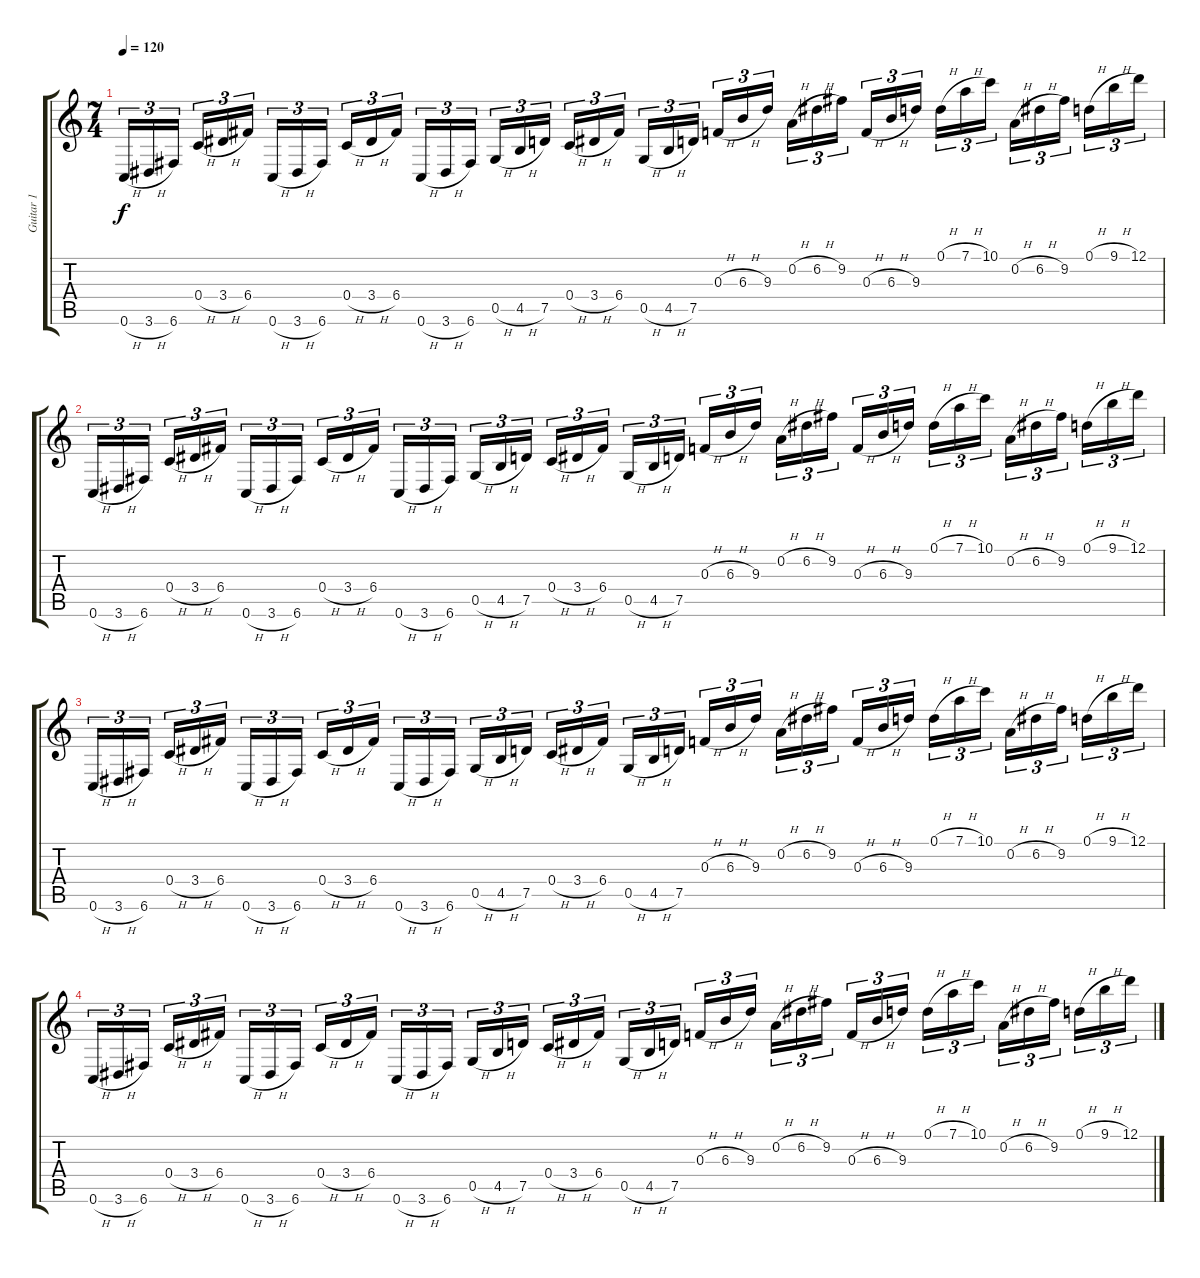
\track ("Guitar 1" "Guitar 1") {instrument distortionguitar}
\staff {score tabs}
\tuning (D4 A3 F3 C3 G2 C2) {hide}
\ts (7 4)
\tempo 120
\clef g2
\ks c
0.6{h}.16{tu (3 2) dy f} 3.6{h}.16{tu (3 2)} 6.6.16{tu (3 2) beam splitsecondary} 0.4{h}.16{tu (3 2)} 3.4{h}.16{tu (3 2)} 6.4.16{tu (3 2)} 0.6{h}.16{tu (3 2)} 3.6{h}.16{tu (3 2)} 6.6.16{tu (3 2) beam splitsecondary} 0.4{h}.16{tu (3 2)} 3.4{h}.16{tu (3 2)} 6.4.16{tu (3 2)} 0.6{h}.16{tu (3 2)} 3.6{h}.16{tu (3 2)} 6.6.16{tu (3 2) beam splitsecondary} 0.5{h}.16{tu (3 2)} 4.5{h}.16{tu (3 2)} 7.5.16{tu (3 2)} 0.4{h}.16{tu (3 2)} 3.4{h}.16{tu (3 2)} 6.4.16{tu (3 2) beam splitsecondary} 0.5{h}.16{tu (3 2)} 4.5{h}.16{tu (3 2)} 7.5.16{tu (3 2)} 0.3{h}.16{tu (3 2)} 6.3{h}.16{tu (3 2)} 9.3.16{tu (3 2) beam splitsecondary} 0.2{h}.16{tu (3 2)} 6.2{h}.16{tu (3 2)} 9.2.16{tu (3 2)} 0.3{h}.16{tu (3 2)} 6.3{h}.16{tu (3 2)} 9.3.16{tu (3 2) beam splitsecondary} 0.1{h}.16{tu (3 2)} 7.1{h}.16{tu (3 2)} 10.1.16{tu (3 2)} 0.2{h}.16{tu (3 2)} 6.2{h}.16{tu (3 2)} 9.2.16{tu (3 2) beam splitsecondary} 0.1{h}.16{tu (3 2)} 9.1{h}.16{tu (3 2)} 12.1.16{tu (3 2)} |
0.6{h}.16{tu (3 2)} 3.6{h}.16{tu (3 2)} 6.6.16{tu (3 2) beam splitsecondary} 0.4{h}.16{tu (3 2)} 3.4{h}.16{tu (3 2)} 6.4.16{tu (3 2)} 0.6{h}.16{tu (3 2)} 3.6{h}.16{tu (3 2)} 6.6.16{tu (3 2) beam splitsecondary} 0.4{h}.16{tu (3 2)} 3.4{h}.16{tu (3 2)} 6.4.16{tu (3 2)} 0.6{h}.16{tu (3 2)} 3.6{h}.16{tu (3 2)} 6.6.16{tu (3 2) beam splitsecondary} 0.5{h}.16{tu (3 2)} 4.5{h}.16{tu (3 2)} 7.5.16{tu (3 2)} 0.4{h}.16{tu (3 2)} 3.4{h}.16{tu (3 2)} 6.4.16{tu (3 2) beam splitsecondary} 0.5{h}.16{tu (3 2)} 4.5{h}.16{tu (3 2)} 7.5.16{tu (3 2)} 0.3{h}.16{tu (3 2)} 6.3{h}.16{tu (3 2)} 9.3.16{tu (3 2) beam splitsecondary} 0.2{h}.16{tu (3 2)} 6.2{h}.16{tu (3 2)} 9.2.16{tu (3 2)} 0.3{h}.16{tu (3 2)} 6.3{h}.16{tu (3 2)} 9.3.16{tu (3 2) beam splitsecondary} 0.1{h}.16{tu (3 2)} 7.1{h}.16{tu (3 2)} 10.1.16{tu (3 2)} 0.2{h}.16{tu (3 2)} 6.2{h}.16{tu (3 2)} 9.2.16{tu (3 2) beam splitsecondary} 0.1{h}.16{tu (3 2)} 9.1{h}.16{tu (3 2)} 12.1.16{tu (3 2)} |
0.6{h}.16{tu (3 2)} 3.6{h}.16{tu (3 2)} 6.6.16{tu (3 2) beam splitsecondary} 0.4{h}.16{tu (3 2)} 3.4{h}.16{tu (3 2)} 6.4.16{tu (3 2)} 0.6{h}.16{tu (3 2)} 3.6{h}.16{tu (3 2)} 6.6.16{tu (3 2) beam splitsecondary} 0.4{h}.16{tu (3 2)} 3.4{h}.16{tu (3 2)} 6.4.16{tu (3 2)} 0.6{h}.16{tu (3 2)} 3.6{h}.16{tu (3 2)} 6.6.16{tu (3 2) beam splitsecondary} 0.5{h}.16{tu (3 2)} 4.5{h}.16{tu (3 2)} 7.5.16{tu (3 2)} 0.4{h}.16{tu (3 2)} 3.4{h}.16{tu (3 2)} 6.4.16{tu (3 2) beam splitsecondary} 0.5{h}.16{tu (3 2)} 4.5{h}.16{tu (3 2)} 7.5.16{tu (3 2)} 0.3{h}.16{tu (3 2)} 6.3{h}.16{tu (3 2)} 9.3.16{tu (3 2) beam splitsecondary} 0.2{h}.16{tu (3 2)} 6.2{h}.16{tu (3 2)} 9.2.16{tu (3 2)} 0.3{h}.16{tu (3 2)} 6.3{h}.16{tu (3 2)} 9.3.16{tu (3 2) beam splitsecondary} 0.1{h}.16{tu (3 2)} 7.1{h}.16{tu (3 2)} 10.1.16{tu (3 2)} 0.2{h}.16{tu (3 2)} 6.2{h}.16{tu (3 2)} 9.2.16{tu (3 2) beam splitsecondary} 0.1{h}.16{tu (3 2)} 9.1{h}.16{tu (3 2)} 12.1.16{tu (3 2)} |
0.6{h}.16{tu (3 2)} 3.6{h}.16{tu (3 2)} 6.6.16{tu (3 2) beam splitsecondary} 0.4{h}.16{tu (3 2)} 3.4{h}.16{tu (3 2)} 6.4.16{tu (3 2)} 0.6{h}.16{tu (3 2)} 3.6{h}.16{tu (3 2)} 6.6.16{tu (3 2) beam splitsecondary} 0.4{h}.16{tu (3 2)} 3.4{h}.16{tu (3 2)} 6.4.16{tu (3 2)} 0.6{h}.16{tu (3 2)} 3.6{h}.16{tu (3 2)} 6.6.16{tu (3 2) beam splitsecondary} 0.5{h}.16{tu (3 2)} 4.5{h}.16{tu (3 2)} 7.5.16{tu (3 2)} 0.4{h}.16{tu (3 2)} 3.4{h}.16{tu (3 2)} 6.4.16{tu (3 2) beam splitsecondary} 0.5{h}.16{tu (3 2)} 4.5{h}.16{tu (3 2)} 7.5.16{tu (3 2)} 0.3{h}.16{tu (3 2)} 6.3{h}.16{tu (3 2)} 9.3.16{tu (3 2) beam splitsecondary} 0.2{h}.16{tu (3 2)} 6.2{h}.16{tu (3 2)} 9.2.16{tu (3 2)} 0.3{h}.16{tu (3 2)} 6.3{h}.16{tu (3 2)} 9.3.16{tu (3 2) beam splitsecondary} 0.1{h}.16{tu (3 2)} 7.1{h}.16{tu (3 2)} 10.1.16{tu (3 2)} 0.2{h}.16{tu (3 2)} 6.2{h}.16{tu (3 2)} 9.2.16{tu (3 2) beam splitsecondary} 0.1{h}.16{tu (3 2)} 9.1{h}.16{tu (3 2)} 12.1.16{tu (3 2)}
